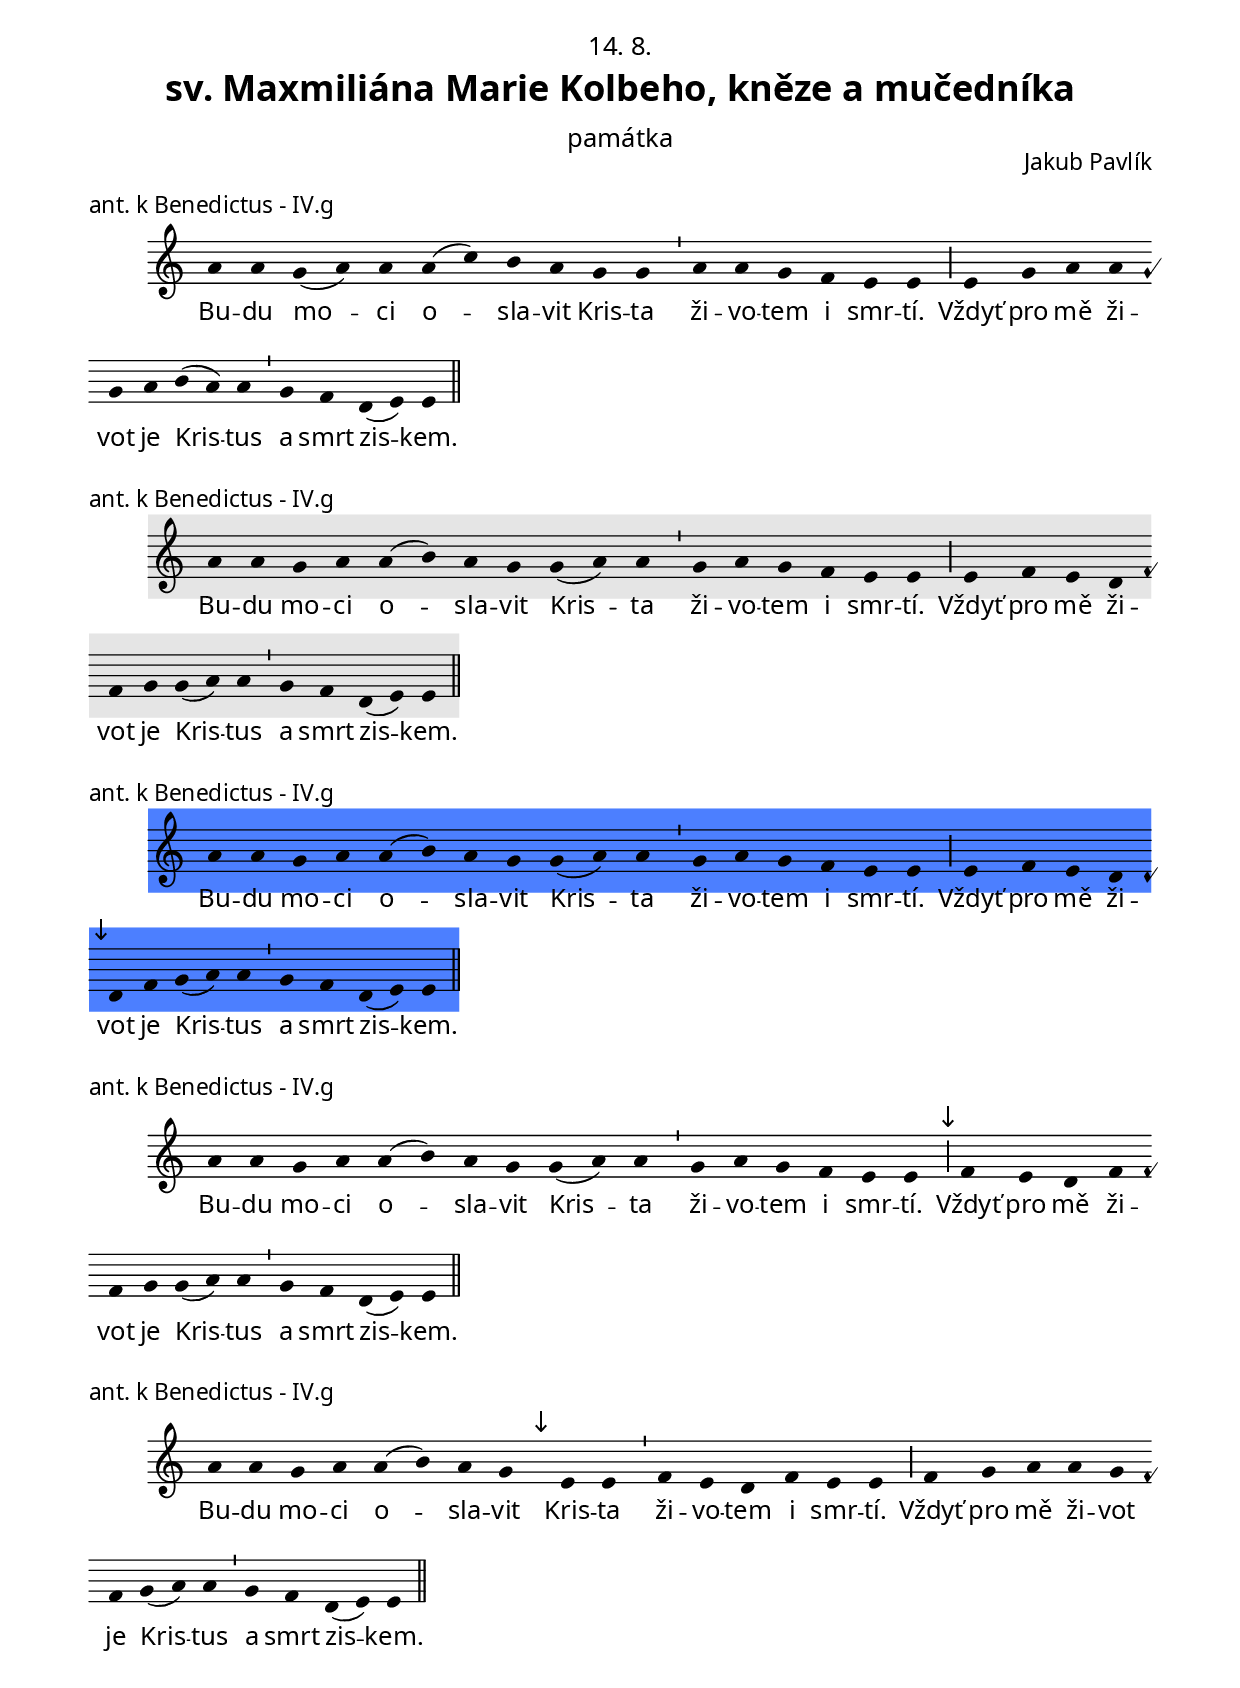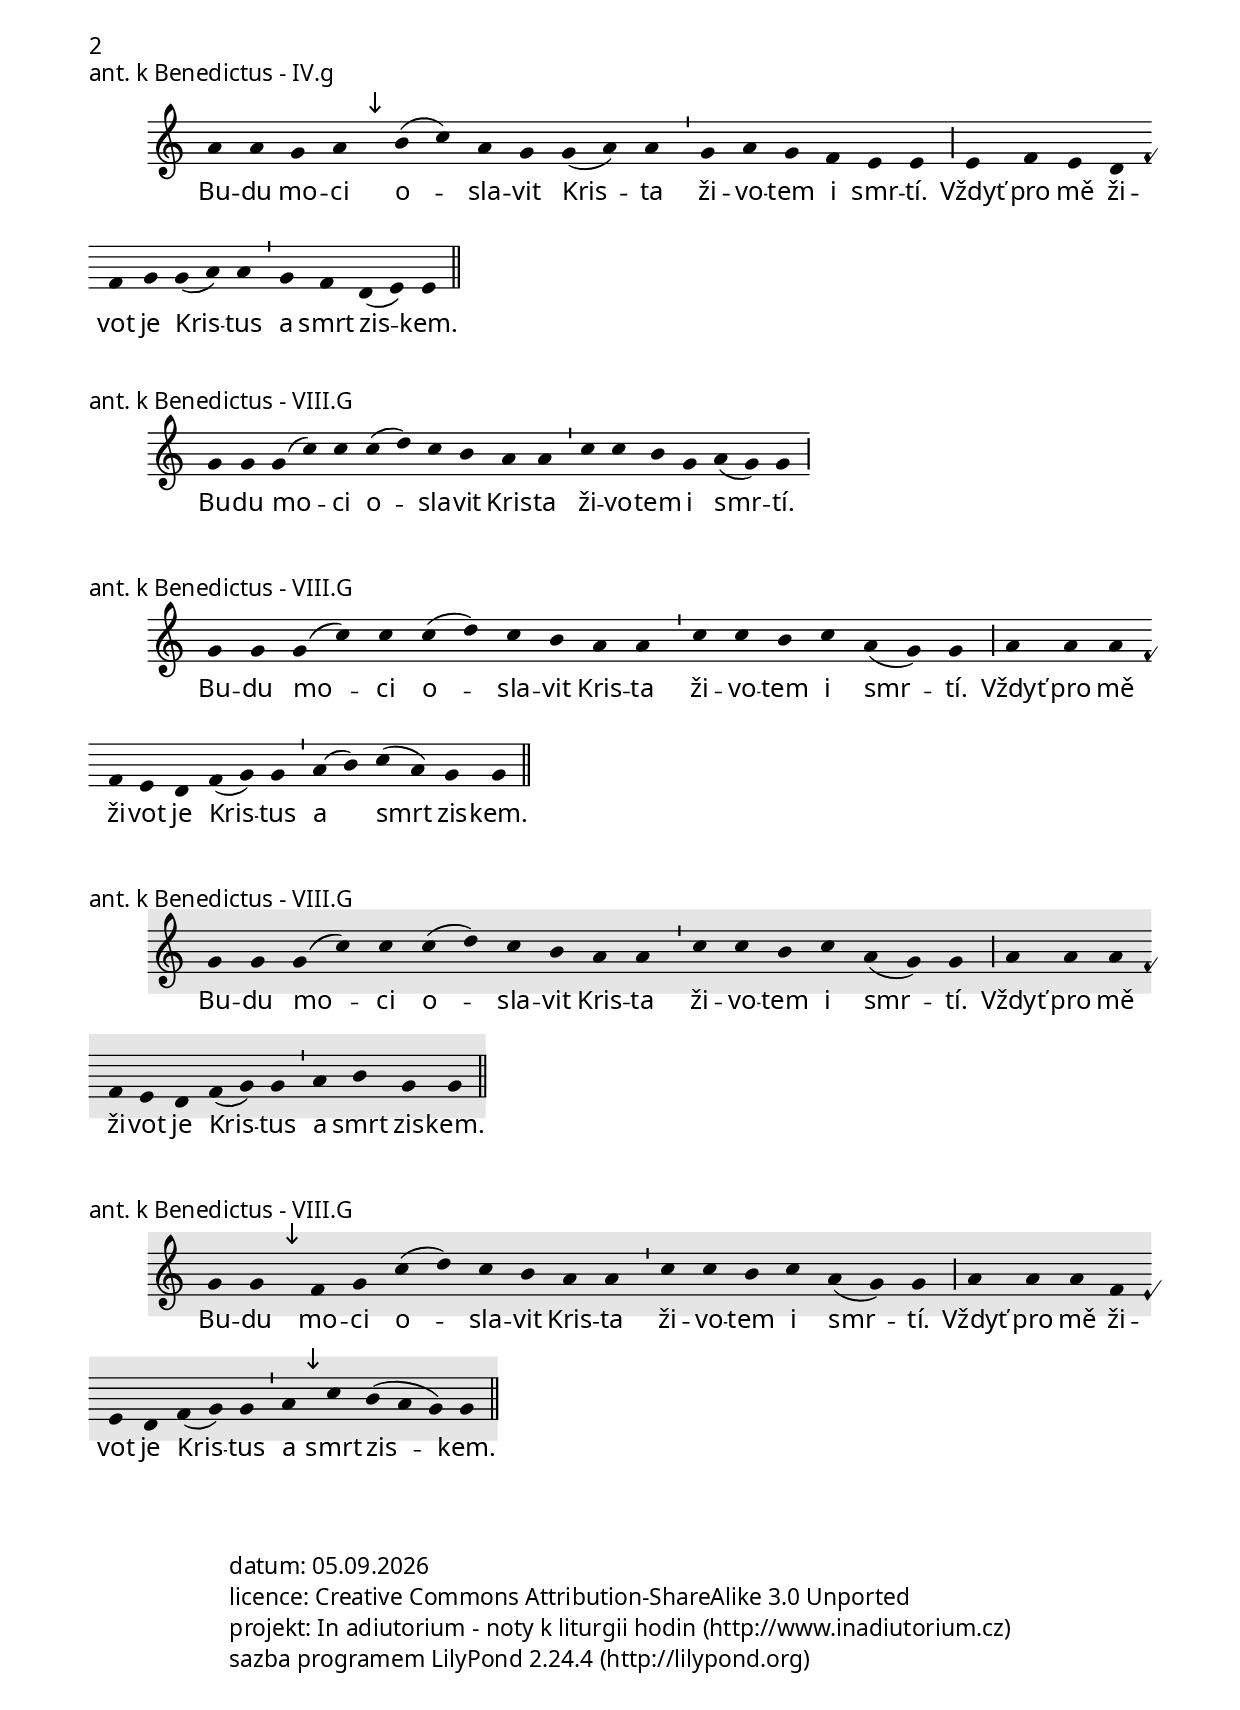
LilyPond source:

\version "2.19.16"

\include "../spolecne.ly"

\header {
  title = \markup\titleSvatek
            "sv. Maxmiliána Marie Kolbeho, kněze a mučedníka"
            "památka"
            "14. 8."
  composer = "Jakub Pavlík"
}

\score {
  \relative c'' {
    \choralniRezim
    a4 a g( a) a a( c) b a g g \barMin
    a a g f e e \barMaior
    e g a a g a b( a) a \barMin
    g f d( e) e \barFinalis
  }
  \addlyrics {
    Bu -- du mo -- ci o -- sla -- vit Kris -- ta
    ži -- vo -- tem i smr -- tí.
    Vždyť pro mě ži -- vot je Kris -- tus
    a smrt zis -- kem.
  }
  \header {
    quid = "ant. k Benedictus"
    modus = "IV"
    differentia = "g"
    psalmus = ""
    id = "aben"
    piece = \markup {\sestavTitulekBezZalmu}
  }
}

\score {
  \relative c'' {
    \zvyraznovacSedy
    \choralniRezim
    a4 a g a a( b) a g g( a) a \barMin
    g a g f e e \barMaior
    e f e d f g g( a) a \barMin
    g f d( e) e \barFinalis
  }
  \addlyrics {
    Bu -- du mo -- ci o -- sla -- vit Kris -- ta
    ži -- vo -- tem i smr -- tí.
    Vždyť pro mě ži -- vot je Kris -- tus
    a smrt zis -- kem.
  }
  \header {
    quid = "ant. k Benedictus"
    modus = "IV"
    differentia = "g"
    psalmus = ""
    id = "aben"
    piece = \markup {\sestavTitulekBezZalmu}
  }
}

\score {
  \relative c'' {
    \zvyraznovacModry
    \choralniRezim
    a4 a g a a( b) a g g( a) a \barMin
    g a g f e e \barMaior
    e f e d \mark\sipka d f g( a) a \barMin
    g f d( e) e \barFinalis
  }
  \addlyrics {
    Bu -- du mo -- ci o -- sla -- vit Kris -- ta
    ži -- vo -- tem i smr -- tí.
    Vždyť pro mě ži -- vot je Kris -- tus
    a smrt zis -- kem.
  }
  \header {
    quid = "ant. k Benedictus"
    modus = "IV"
    differentia = "g"
    psalmus = ""
    id = "aben"
    piece = \markup {\sestavTitulekBezZalmu}
  }
}

\score {
  \relative c'' {
    \choralniRezim
    a4 a g a a( b) a g g( a) a \barMin
    g a g f e e \barMaior
    \mark\sipka f e d f f g g( a) a \barMin
    g f d( e) e \barFinalis
  }
  \addlyrics {
    Bu -- du mo -- ci o -- sla -- vit Kris -- ta
    ži -- vo -- tem i smr -- tí.
    Vždyť pro mě ži -- vot je Kris -- tus
    a smrt zis -- kem.
  }
  \header {
    quid = "ant. k Benedictus"
    modus = "IV"
    differentia = "g"
    psalmus = ""
    id = "aben"
    piece = \markup {\sestavTitulekBezZalmu}
  }
}

\score {
  \relative c'' {
    \choralniRezim
    a4 a g a a( b) a g \mark\sipka e e \barMin
    f e d f e e \barMaior
    f g a a g f g( a) a \barMin
    g f d( e) e \barFinalis
  }
  \addlyrics {
    Bu -- du mo -- ci o -- sla -- vit Kris -- ta
    ži -- vo -- tem i smr -- tí.
    Vždyť pro mě ži -- vot je Kris -- tus
    a smrt zis -- kem.
  }
  \header {
    quid = "ant. k Benedictus"
    modus = "IV"
    differentia = "g"
    psalmus = ""
    id = "aben"
    piece = \markup {\sestavTitulekBezZalmu}
  }
}

\score {
  \relative c'' {
    \choralniRezim
    a4 a g a \mark\sipka b( c) a g g( a) a \barMin
    g a g f e e \barMaior
    e f e d f g g( a) a \barMin
    g f d( e) e \barFinalis
  }
  \addlyrics {
    Bu -- du mo -- ci o -- sla -- vit Kris -- ta
    ži -- vo -- tem i smr -- tí.
    Vždyť pro mě ži -- vot je Kris -- tus
    a smrt zis -- kem.
  }
  \header {
    quid = "ant. k Benedictus"
    modus = "IV"
    differentia = "g"
    psalmus = ""
    id = "aben"
    piece = \markup {\sestavTitulekBezZalmu}
  }
}

\score {
  \relative c'' {
    \choralniRezim
    g4 g g( c) c c( d) c b a a \barMin
    c c b g a( g) g \barMaior

  }
  \addlyrics {
    Bu -- du mo -- ci o -- sla -- vit Kris -- ta
    ži -- vo -- tem i smr -- tí.
    Vždyť pro mě ži -- vot je Kris -- tus
    a smrt zis -- kem.
  }
  \header {
    quid = "ant. k Benedictus"
    modus = "VIII"
    differentia = "G"
    psalmus = ""
    id = "aben"
    piece = \markup {\sestavTitulekBezZalmu}
  }
}

\score {
  \relative c'' {
    \choralniRezim
    g4 g g( c) c c( d) c b a a \barMin
    c c b c a( g) g \barMaior
    a a a f e d f( g) g \barMin
    a( b) c( a) g g \barFinalis
  }
  \addlyrics {
    Bu -- du mo -- ci o -- sla -- vit Kris -- ta
    ži -- vo -- tem i smr -- tí.
    Vždyť pro mě ži -- vot je Kris -- tus
    a smrt zis -- kem.
  }
  \header {
    quid = "ant. k Benedictus"
    modus = "VIII"
    differentia = "G"
    psalmus = ""
    id = "aben"
    piece = \markup {\sestavTitulekBezZalmu}
  }
}

\score {
  \relative c'' {
    \zvyraznovacSedy
    \choralniRezim
    g4 g g( c) c c( d) c b a a \barMin
    c c b c a( g) g \barMaior
    a a a f e d f( g) g \barMin
    a b g g \barFinalis
  }
  \addlyrics {
    Bu -- du mo -- ci o -- sla -- vit Kris -- ta
    ži -- vo -- tem i smr -- tí.
    Vždyť pro mě ži -- vot je Kris -- tus
    a smrt zis -- kem.
  }
  \header {
    quid = "ant. k Benedictus"
    modus = "VIII"
    differentia = "G"
    psalmus = ""
    id = "aben"
    piece = \markup {\sestavTitulekBezZalmu}
  }
}

\score {
  \relative c'' {
    \zvyraznovacSedy
    \choralniRezim
    g4 g \mark\sipka f g c( d) c b a a \barMin
    c c b c a( g) g \barMaior
    a a a f e d f( g) g \barMin
    a \mark\sipka c b( a g) g \barFinalis
  }
  \addlyrics {
    Bu -- du mo -- ci o -- sla -- vit Kris -- ta
    ži -- vo -- tem i smr -- tí.
    Vždyť pro mě ži -- vot je Kris -- tus
    a smrt zis -- kem.
  }
  \header {
    quid = "ant. k Benedictus"
    modus = "VIII"
    differentia = "G"
    psalmus = ""
    id = "aben"
    piece = \markup {\sestavTitulekBezZalmu}
  }
}